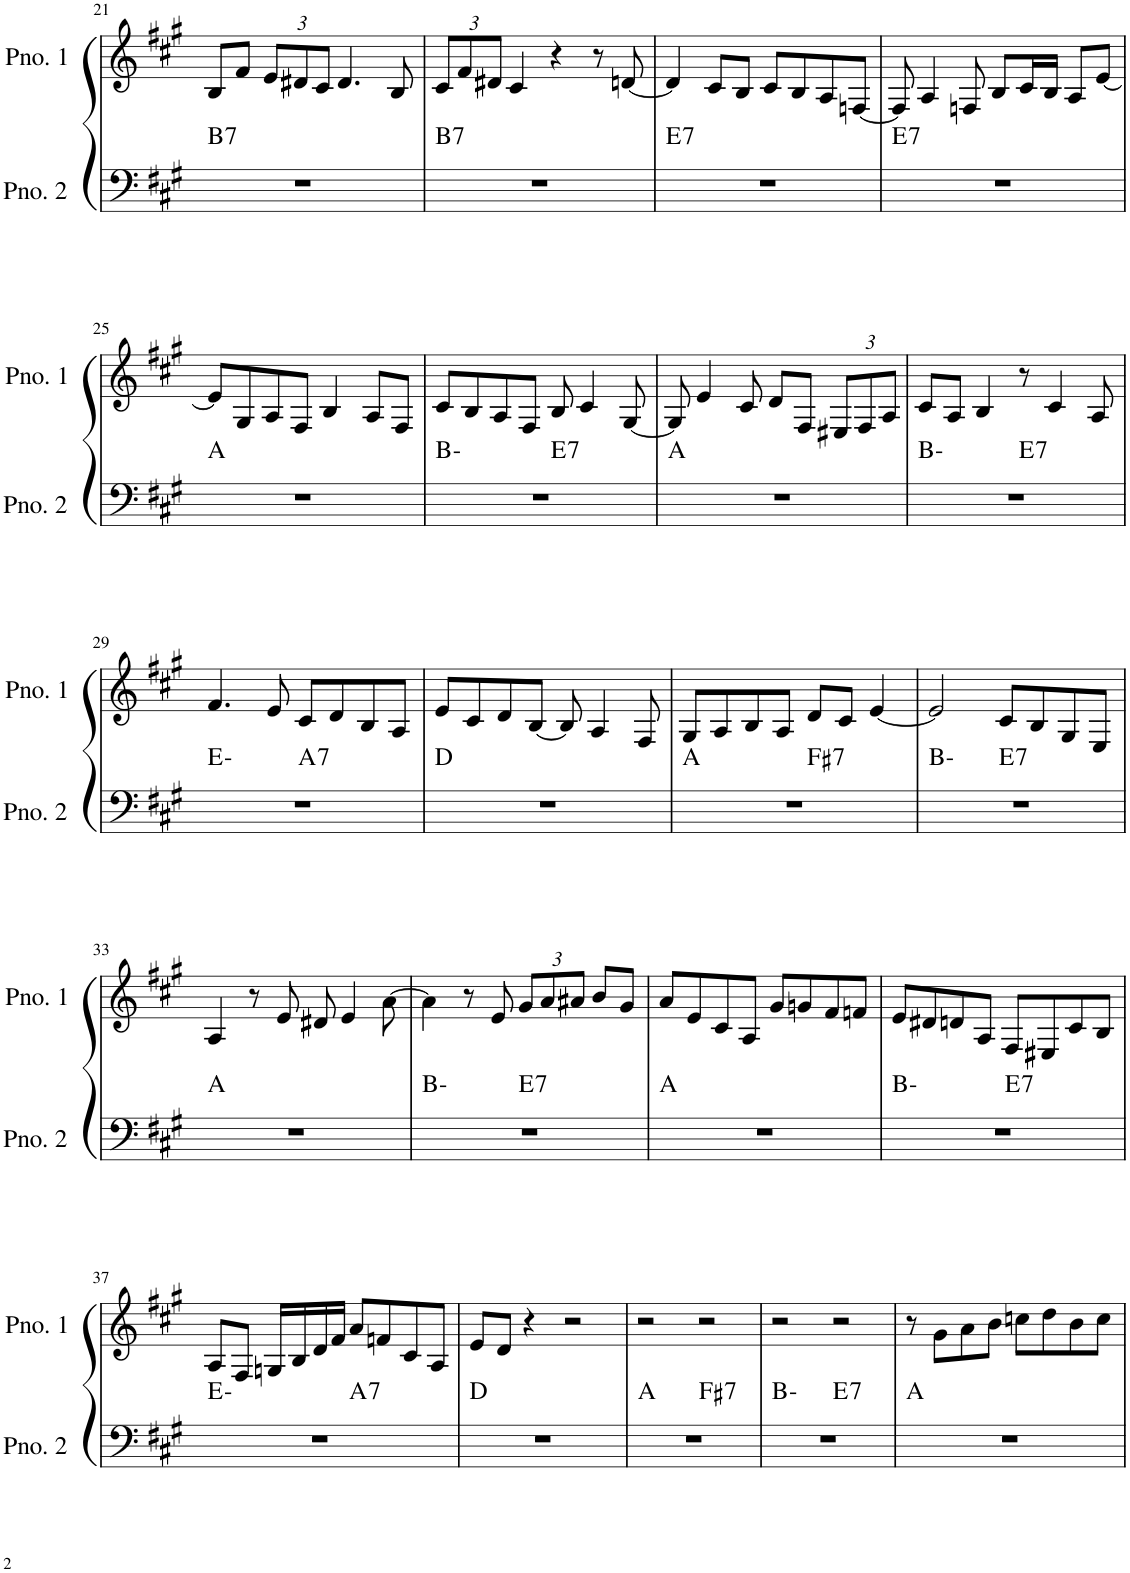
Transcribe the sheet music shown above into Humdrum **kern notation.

**kern	**harte	**kern
*part2	*part2	*part1
*staff2	*	*staff1
*I"ピアノ 2	*	*I"ピアノ 1
!!LO:PB:g=z
*clefF4	*	*clefG2
*k[f#c#g#]	*	*k[f#c#g#]
*M4/4	*	*M4/4
=21	=21	=21
!	!LO:H:kt=7	!
1r	B:7	8B/L
.	.	8f#/J
*	*	*Xbrackettup
.	.	12e/L
.	.	12d#X/
.	.	12c#/J
.	.	4.d#/
.	.	8B/
=22	=22	=22
!	!LO:H:kt=7	!
1r	B:7	12c#/L
.	.	12f#/
.	.	12d#X/J
.	.	4c#/
.	.	4r
.	.	8r
.	.	[8dn/
=23	=23	=23
!	!LO:H:kt=7	!
1r	E:7	4d/]
.	.	8c#/L
.	.	8B/J
.	.	8c#/L
.	.	8B/
.	.	8A/
.	.	[8Fn/J
=24	=24	=24
!	!LO:H:kt=7	!
1r	E:7	8F/]
.	.	4A/
.	.	8Fn/
.	.	8B/L
.	.	16c#/L
.	.	16B/JJ
.	.	8A/L
.	.	[8e/J
!!LO:LB:g=z
=25	=25	=25
1r	A:maj	8e/L]
.	.	8G#/
.	.	8A/
.	.	8F#/J
.	.	4B/
.	.	8A/L
.	.	8F#/J
=26	=26	=26
*^	*	*
1r	2ryy	B:min	8c#/L
.	.	.	8B/
.	.	.	8A/
.	.	.	8F#/J
!	!	!LO:H:kt=7	!
.	2ryy	E:7	8B/
.	.	.	4c#/
.	.	.	[8G#/
*v	*v	*	*
=27	=27	=27
1r	A:maj	8G#/]
.	.	4e/
.	.	8c#/
.	.	8d/L
.	.	8F#/J
.	.	12E#X/L
.	.	12F#/
.	.	12A/J
=28	=28	=28
*^	*	*
1r	2ryy	B:min	8c#/L
.	.	.	8A/J
.	.	.	4B/
!	!	!LO:H:kt=7	!
.	2ryy	E:7	8r
.	.	.	4c#/
.	.	.	8A/
!!LO:LB:g=z
=29	=29	=29	=29
1r	2ryy	E:min	4.f#/
.	.	.	8e/
!	!	!LO:H:kt=7	!
.	2ryy	A:7	8c#/L
.	.	.	8d/
.	.	.	8B/
.	.	.	8A/J
*v	*v	*	*
=30	=30	=30
1r	D:maj	8e/L
.	.	8c#/
.	.	8d/
.	.	[8B/J
.	.	8B/]
.	.	4A/
.	.	8F#/
=31	=31	=31
*^	*	*
1r	2ryy	A:maj	8G#/L
.	.	.	8A/
.	.	.	8B/
.	.	.	8A/J
!	!	!LO:H:kt=7	!
.	2ryy	F#:7	8d/L
.	.	.	8c#/J
.	.	.	[4e/
=32	=32	=32	=32
1r	2ryy	B:min	2e/]
!	!	!LO:H:kt=7	!
.	2ryy	E:7	8c#/L
.	.	.	8B/
.	.	.	8G#/
.	.	.	8E/J
*v	*v	*	*
!!LO:LB:g=z
=33	=33	=33
1r	A:maj	4A/
.	.	8r
.	.	8e/
.	.	8d#X/
.	.	4e/
.	.	[8a\
=34	=34	=34
*^	*	*
1r	2ryy	B:min	4a\]
.	.	.	8r
.	.	.	8e/
!	!	!LO:H:kt=7	!
.	2ryy	E:7	12g#/L
.	.	.	12a/
.	.	.	12a#X/J
.	.	.	8b/L
.	.	.	8g#/J
*v	*v	*	*
=35	=35	=35
1r	A:maj	8a/L
.	.	8e/
.	.	8c#/
.	.	8A/J
.	.	8g#/L
.	.	8gn/
.	.	8f#/
.	.	8fn/J
=36	=36	=36
*^	*	*
1r	2ryy	B:min	8e/L
.	.	.	8d#X/
.	.	.	8dn/
.	.	.	8A/J
!	!	!LO:H:kt=7	!
.	2ryy	E:7	8F#/L
.	.	.	8E#X/
.	.	.	8c#/
.	.	.	8B/J
!!LO:LB:g=z
=37	=37	=37	=37
1r	2ryy	E:min	8A/L
.	.	.	8F#/J
.	.	.	16Gn/LL
.	.	.	16B/
.	.	.	16d/
.	.	.	16f#/JJ
!	!	!LO:H:kt=7	!
.	2ryy	A:7	8a/L
.	.	.	8fn/
.	.	.	8c#/
.	.	.	8A/J
*v	*v	*	*
=38	=38	=38
1r	D:maj	8e/L
.	.	8d/J
.	.	4r
.	.	2r
=39	=39	=39
*^	*	*
1r	2ryy	A:maj	2r
!	!	!LO:H:kt=7	!
.	2ryy	F#:7	2r
=40	=40	=40	=40
1r	2ryy	B:min	2r
!	!	!LO:H:kt=7	!
.	2ryy	E:7	2r
*v	*v	*	*
=41	=41	=41
1r	A:maj	8r
.	.	8g#\L
.	.	8a\
.	.	8b\J
.	.	8ccn\L
.	.	8dd\
.	.	8b\
.	.	8cc\J
=	=	=
*-	*-	*-
